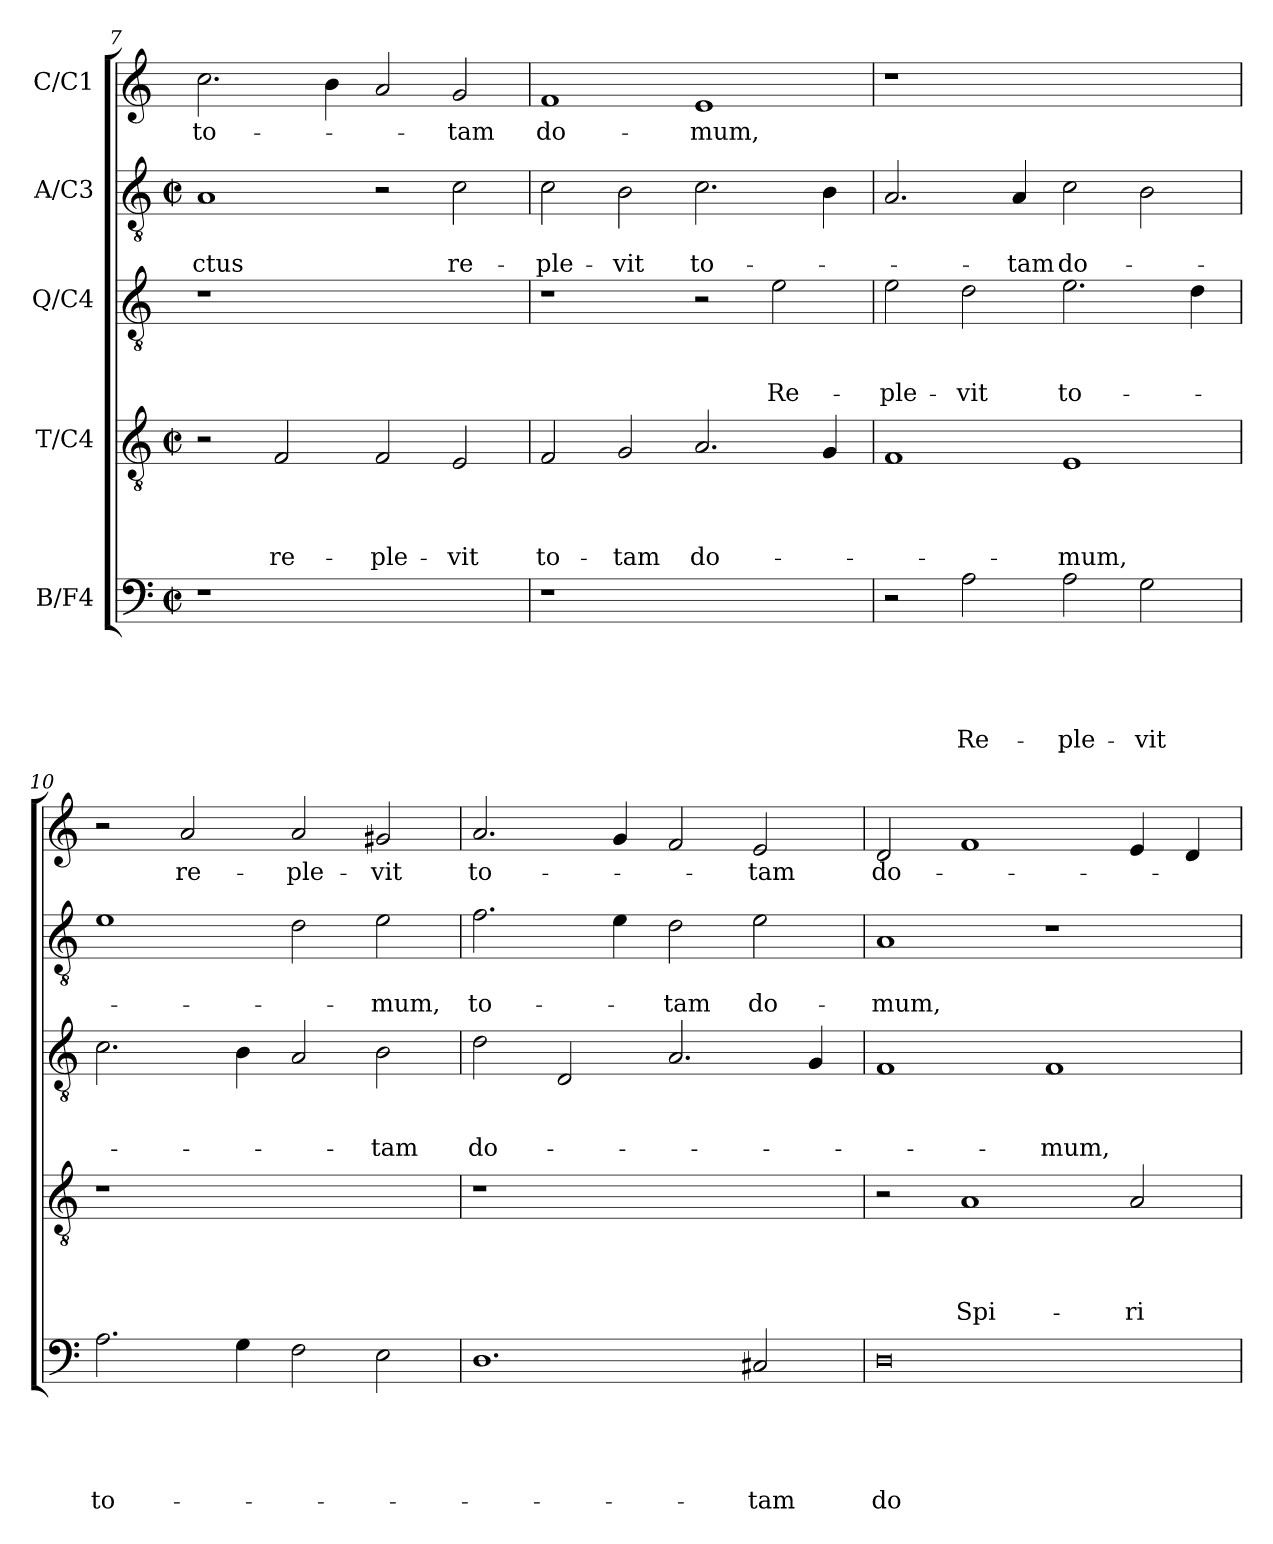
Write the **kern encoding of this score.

**kern	**text	**text	**text	**text	**text	**kern	**text	**text	**text	**text	**kern	**text	**text	**text	**kern	**text	**text	**kern	**text
*part5	*part5	*part5	*part5	*part5	*part5	*part4	*part4	*part4	*part4	*part4	*part3	*part3	*part3	*part3	*part2	*part2	*part2	*part1	*part1
*staff5	*staff5	*staff5	*staff5	*staff5	*staff5	*staff4	*staff4	*staff4	*staff4	*staff4	*staff3	*staff3	*staff3	*staff3	*staff2	*staff2	*staff2	*staff1	*staff1
*I"B/F4	*	*	*	*	*	*I"T/C4	*	*	*	*	*I"Q/C4	*	*	*	*I"A/C3	*	*	*I"C/C1	*
!!LO:LB:g=z
*clefF4	*	*	*	*	*	*clefGv2	*	*	*	*	*clefGv2	*	*	*	*clefGv2	*	*	*clefG2	*
*k[]	*	*	*	*	*	*k[]	*	*	*	*	*k[]	*	*	*	*k[]	*	*	*k[]	*
*C:	*	*	*	*	*	*C:	*	*	*	*	*C:	*	*	*	*C:	*	*	*C:	*
*M2/2	*	*	*	*	*	*M2/2	*	*	*	*	*	*	*	*	*M2/2	*	*	*	*
*met(c|)	*	*	*	*	*	*met(c|)	*	*	*	*	*	*	*	*	*met(c|)	*	*	*	*
=7	=7	=7	=7	=7	=7	=7	=7	=7	=7	=7	=7	=7	=7	=7	=7	=7	=7	=7	=7
!	!	!	!	!	!	!	!	!	!	!	!	!	!	!	!	!	!LO:LY:b	!	!LO:LY:b
1r	.	.	.	.	.	2r	.	.	.	.	1r	.	.	.	1A	.	-ctus	2.cc\	to-
!	!	!	!	!	!	!	!	!	!	!LO:LY:b	!	!	!	!	!	!	!	!	!
.	.	.	.	.	.	2F/	.	.	.	re-	.	.	.	.	.	.	.	.	.
.	.	.	.	.	.	.	.	.	.	.	.	.	.	.	.	.	.	4b\	.
!	!	!	!	!	!	!	!	!	!	!LO:LY:b	!	!	!	!	!	!	!	!	!
1ryy	.	.	.	.	.	2F/	.	.	.	-ple-	1ryy	.	.	.	2r	.	.	2a/	.
!	!	!	!	!	!	!	!	!	!	!LO:LY:b	!	!	!	!	!	!	!LO:LY:b	!	!LO:LY:b
.	.	.	.	.	.	2E/	.	.	.	-vit	.	.	.	.	2c\	.	re-	2g/	-tam
=8	=8	=8	=8	=8	=8	=8	=8	=8	=8	=8	=8	=8	=8	=8	=8	=8	=8	=8	=8
!	!	!	!	!	!	!	!	!	!	!LO:LY:b	!	!	!	!	!	!	!LO:LY:b	!	!LO:LY:b
1r	.	.	.	.	.	2F/	.	.	.	to-	1r	.	.	.	2c\	.	-ple-	1f	do-
!	!	!	!	!	!	!	!	!	!	!LO:LY:b	!	!	!	!	!	!	!LO:LY:b	!	!
.	.	.	.	.	.	2G/	.	.	.	-tam	.	.	.	.	2B\	.	-vit	.	.
!	!	!	!	!	!	!	!	!	!	!LO:LY:b	!	!	!	!	!	!	!LO:LY:b	!	!LO:LY:b
1ryy	.	.	.	.	.	2.A/	.	.	.	do-	2r	.	.	.	2.c\	.	to-	1e	-mum,
!	!	!	!	!	!	!	!	!	!	!	!	!	!	!LO:LY:b	!	!	!	!	!
.	.	.	.	.	.	.	.	.	.	.	2e\	.	.	Re-	.	.	.	.	.
.	.	.	.	.	.	4G/	.	.	.	.	.	.	.	.	4B\	.	.	.	.
=9	=9	=9	=9	=9	=9	=9	=9	=9	=9	=9	=9	=9	=9	=9	=9	=9	=9	=9	=9
!	!	!	!	!	!	!	!	!	!	!	!	!	!	!LO:LY:b	!	!	!	!	!
2r	.	.	.	.	.	1F	.	.	.	.	2e\	.	.	-ple-	2.A/	.	.	1r	.
!	!	!	!	!	!LO:LY:b	!	!	!	!	!	!	!	!	!LO:LY:b	!	!	!	!	!
2A\	.	.	.	.	Re-	.	.	.	.	.	2d\	.	.	-vit	.	.	.	.	.
!	!	!	!	!	!	!	!	!	!	!	!	!	!	!	!	!	!LO:LY:b	!	!
.	.	.	.	.	.	.	.	.	.	.	.	.	.	.	4A/	.	-tam	.	.
!	!	!	!	!	!LO:LY:b	!	!	!	!	!LO:LY:b	!	!	!	!LO:LY:b	!	!	!LO:LY:b	!	!
2A\	.	.	.	.	-ple-	1E	.	.	.	-mum,	2.e\	.	.	to-	2c\	.	do-	1ryy	.
!	!	!	!	!	!LO:LY:b	!	!	!	!	!	!	!	!	!	!	!	!	!	!
2G\	.	.	.	.	-vit	.	.	.	.	.	.	.	.	.	2B\	.	.	.	.
.	.	.	.	.	.	.	.	.	.	.	4d\	.	.	.	.	.	.	.	.
=10	=10	=10	=10	=10	=10	=10	=10	=10	=10	=10	=10	=10	=10	=10	=10	=10	=10	=10	=10
!	!	!	!	!	!LO:LY:b	!	!	!	!	!	!	!	!	!	!	!	!	!	!
2.A\	.	.	.	.	to-	1r	.	.	.	.	2.c\	.	.	.	1e	.	.	2r	.
!	!	!	!	!	!	!	!	!	!	!	!	!	!	!	!	!	!	!	!LO:LY:b
.	.	.	.	.	.	.	.	.	.	.	.	.	.	.	.	.	.	2a/	re-
4G\	.	.	.	.	.	.	.	.	.	.	4B\	.	.	.	.	.	.	.	.
!	!	!	!	!	!	!	!	!	!	!	!	!	!	!	!	!	!	!	!LO:LY:b
2F\	.	.	.	.	.	1ryy	.	.	.	.	2A/	.	.	.	2d\	.	.	2a/	-ple-
!	!	!	!	!	!	!	!	!	!	!	!	!	!	!LO:LY:b	!	!	!LO:LY:b	!	!LO:LY:b
2E\	.	.	.	.	.	.	.	.	.	.	2B\	.	.	-tam	2e\	.	-mum,	2g#X/	-vit
=11	=11	=11	=11	=11	=11	=11	=11	=11	=11	=11	=11	=11	=11	=11	=11	=11	=11	=11	=11
!	!	!	!	!	!	!	!	!	!	!	!	!	!	!LO:LY:b	!	!	!LO:LY:b	!	!LO:LY:b
1.D	.	.	.	.	.	1r	.	.	.	.	2d\	.	.	do-	2.f\	.	to-	2.a/	to-
.	.	.	.	.	.	.	.	.	.	.	2D/	.	.	.	.	.	.	.	.
.	.	.	.	.	.	.	.	.	.	.	.	.	.	.	4e\	.	.	4g/	.
!	!	!	!	!	!	!	!	!	!	!	!	!	!	!	!	!	!LO:LY:b	!	!
.	.	.	.	.	.	1ryy	.	.	.	.	2.A/	.	.	.	2d\	.	-tam	2f/	.
!	!	!	!	!	!LO:LY:b	!	!	!	!	!	!	!	!	!	!	!	!LO:LY:b	!	!LO:LY:b
2C#X/	.	.	.	.	-tam	.	.	.	.	.	.	.	.	.	2e\	.	do-	2e/	-tam
.	.	.	.	.	.	.	.	.	.	.	4G/	.	.	.	.	.	.	.	.
=12	=12	=12	=12	=12	=12	=12	=12	=12	=12	=12	=12	=12	=12	=12	=12	=12	=12	=12	=12
!	!	!	!	!	!LO:LY:b	!	!	!	!	!	!	!	!	!	!	!	!LO:LY:b	!	!LO:LY:b
0D	.	.	.	.	do-	2r	.	.	.	.	1F	.	.	.	1A	.	-mum,	2d/	do-
!	!	!	!	!	!	!	!	!	!	!LO:LY:b	!	!	!	!	!	!	!	!	!
.	.	.	.	.	.	1A	.	.	.	Spi-	.	.	.	.	.	.	.	1f	.
!	!	!	!	!	!	!	!	!	!	!	!	!	!	!LO:LY:b	!	!	!	!	!
.	.	.	.	.	.	.	.	.	.	.	1F	.	.	-mum,	1r	.	.	.	.
!	!	!	!	!	!	!	!	!	!	!LO:LY:b	!	!	!	!	!	!	!	!	!
.	.	.	.	.	.	2A/	.	.	.	-ri-	.	.	.	.	.	.	.	4e/	.
.	.	.	.	.	.	.	.	.	.	.	.	.	.	.	.	.	.	4d/	.
=	=	=	=	=	=	=	=	=	=	=	=	=	=	=	=	=	=	=	=
*-	*-	*-	*-	*-	*-	*-	*-	*-	*-	*-	*-	*-	*-	*-	*-	*-	*-	*-	*-
